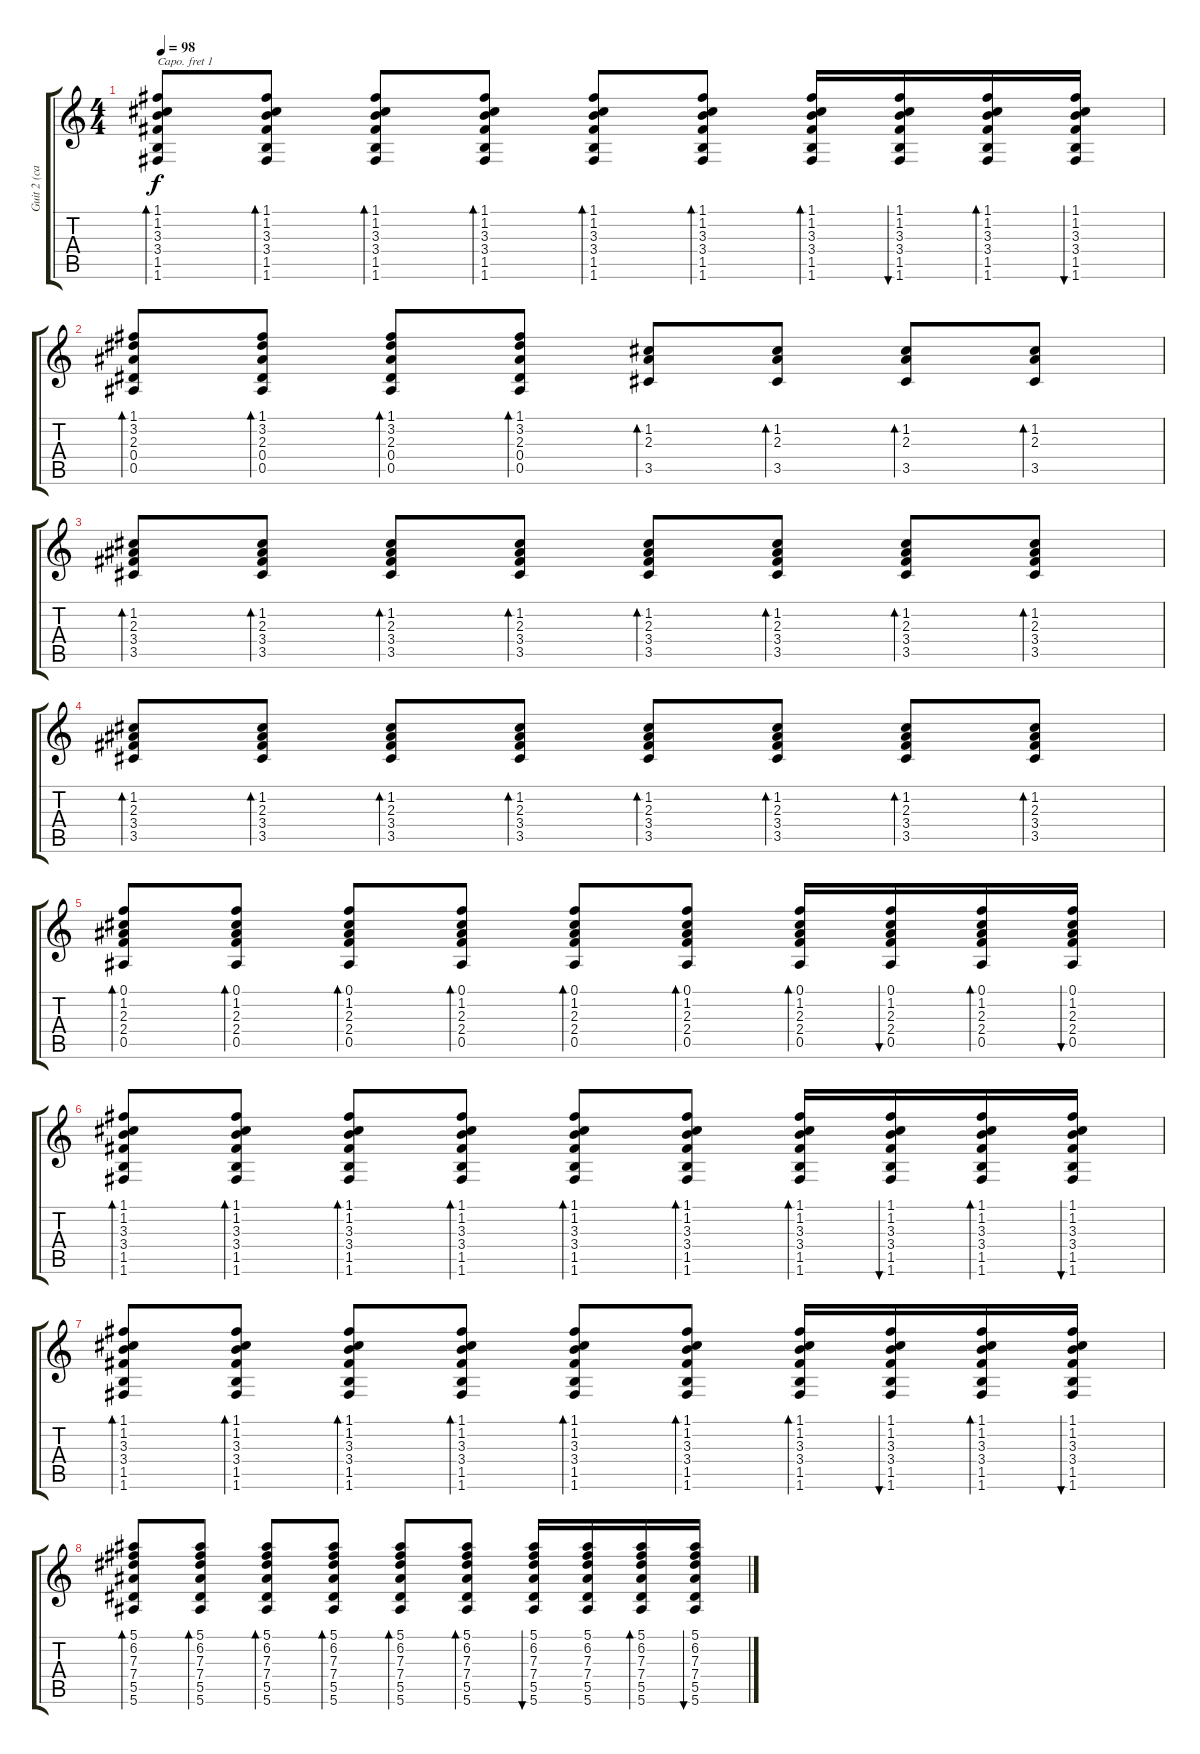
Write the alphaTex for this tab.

\track ("Guit 2 (capo 1st fret)" "Guit 2 (ca") {instrument acousticguitarsteel}
\staff {score tabs}
\capo 1
\tuning (E4 B3 G3 D3 A2 E2) {hide}
\ts (4 4)
\tempo 98
\clef g2
\ks c
(1.1 1.2 3.3 3.4 1.5 1.6).8{bd 60 dy f} (1.1 1.2 3.3 3.4 1.5 1.6).8{bd 60} (1.1 1.2 3.3 3.4 1.5 1.6).8{bd 60} (1.1 1.2 3.3 3.4 1.5 1.6).8{bd 60} (1.1 1.2 3.3 3.4 1.5 1.6).8{bd 60} (1.1 1.2 3.3 3.4 1.5 1.6).8{bd 60} (1.1 1.2 3.3 3.4 1.5 1.6).16{bd 60} (1.1 1.2 3.3 3.4 1.5 1.6).16{bu 60} (1.1 1.2 3.3 3.4 1.5 1.6).16{bd 60} (1.1 1.2 3.3 3.4 1.5 1.6).16{bu 60} |
(1.1 3.2 2.3 0.4 0.5).8{bd 60} (1.1 3.2 2.3 0.4 0.5).8{bd 60} (1.1 3.2 2.3 0.4 0.5).8{bd 60} (1.1 3.2 2.3 0.4 0.5).8{bd 60} (1.2 2.3 3.5).8{bd 60} (1.2 2.3 3.5).8{bd 60} (1.2 2.3 3.5).8{bd 60} (1.2 2.3 3.5).8{bd 60} |
(1.2 2.3 3.4 3.5).8{bd 60} (1.2 2.3 3.4 3.5).8{bd 60} (1.2 2.3 3.4 3.5).8{bd 60} (1.2 2.3 3.4 3.5).8{bd 60} (1.2 2.3 3.4 3.5).8{bd 60} (1.2 2.3 3.4 3.5).8{bd 60} (1.2 2.3 3.4 3.5).8{bd 60} (1.2 2.3 3.4 3.5).8{bd 60} |
(1.2 2.3 3.4 3.5).8{bd 60} (1.2 2.3 3.4 3.5).8{bd 60} (1.2 2.3 3.4 3.5).8{bd 60} (1.2 2.3 3.4 3.5).8{bd 60} (1.2 2.3 3.4 3.5).8{bd 60} (1.2 2.3 3.4 3.5).8{bd 60} (1.2 2.3 3.4 3.5).8{bd 60} (1.2 2.3 3.4 3.5).8{bd 60} |
(0.1 1.2 2.3 2.4 0.5).8{bd 60} (0.1 1.2 2.3 2.4 0.5).8{bd 60} (0.1 1.2 2.3 2.4 0.5).8{bd 60} (0.1 1.2 2.3 2.4 0.5).8{bd 60} (0.1 1.2 2.3 2.4 0.5).8{bd 60} (0.1 1.2 2.3 2.4 0.5).8{bd 60} (0.1 1.2 2.3 2.4 0.5).16{bd 60} (0.1 1.2 2.3 2.4 0.5).16{bu 60} (0.1 1.2 2.3 2.4 0.5).16{bd 60} (0.1 1.2 2.3 2.4 0.5).16{bu 60} |
(1.1 1.2 3.3 3.4 1.5 1.6).8{bd 60} (1.1 1.2 3.3 3.4 1.5 1.6).8{bd 60} (1.1 1.2 3.3 3.4 1.5 1.6).8{bd 60} (1.1 1.2 3.3 3.4 1.5 1.6).8{bd 60} (1.1 1.2 3.3 3.4 1.5 1.6).8{bd 60} (1.1 1.2 3.3 3.4 1.5 1.6).8{bd 60} (1.1 1.2 3.3 3.4 1.5 1.6).16{bd 60} (1.1 1.2 3.3 3.4 1.5 1.6).16{bu 60} (1.1 1.2 3.3 3.4 1.5 1.6).16{bd 60} (1.1 1.2 3.3 3.4 1.5 1.6).16{bu 60} |
(1.1 1.2 3.3 3.4 1.5 1.6).8{bd 60} (1.1 1.2 3.3 3.4 1.5 1.6).8{bd 60} (1.1 1.2 3.3 3.4 1.5 1.6).8{bd 60} (1.1 1.2 3.3 3.4 1.5 1.6).8{bd 60} (1.1 1.2 3.3 3.4 1.5 1.6).8{bd 60} (1.1 1.2 3.3 3.4 1.5 1.6).8{bd 60} (1.1 1.2 3.3 3.4 1.5 1.6).16{bd 60} (1.1 1.2 3.3 3.4 1.5 1.6).16{bu 60} (1.1 1.2 3.3 3.4 1.5 1.6).16{bd 60} (1.1 1.2 3.3 3.4 1.5 1.6).16{bu 60} |
(5.1 6.2 7.3 7.4 5.5 5.6).8{bd 60} (5.1 6.2 7.3 7.4 5.5 5.6).8{bd 60} (5.1 6.2 7.3 7.4 5.5 5.6).8{bd 60} (5.1 6.2 7.3 7.4 5.5 5.6).8{bd 60} (5.1 6.2 7.3 7.4 5.5 5.6).8{bd 60} (5.1 6.2 7.3 7.4 5.5 5.6).8{bd 60} (5.1 6.2 7.3 7.4 5.5 5.6).16{bu 60} (5.1 6.2 7.3 7.4 5.5 5.6).16 (5.1 6.2 7.3 7.4 5.5 5.6).16{bd 60} (5.1 6.2 7.3 7.4 5.5 5.6).16{bu 60}
